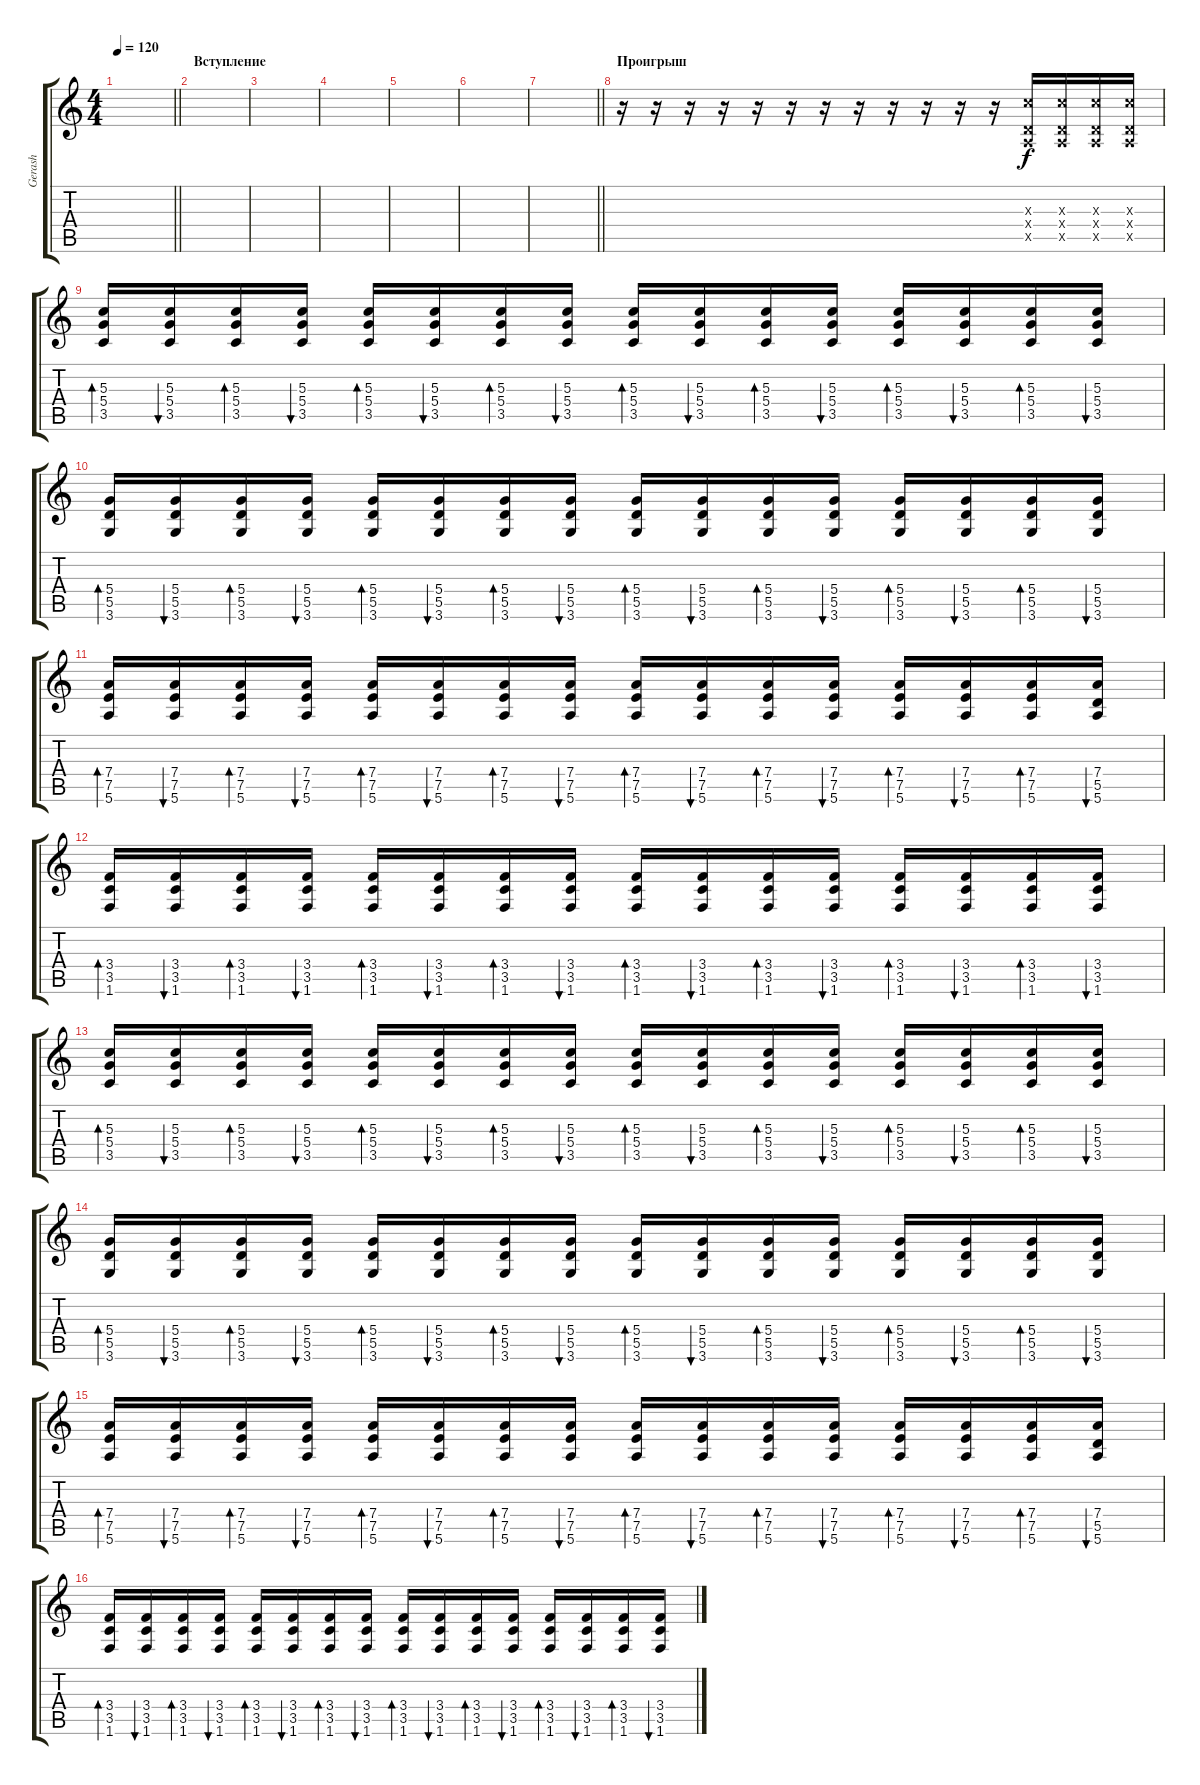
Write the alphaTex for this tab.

\track ("Gerash" "Gerash") {instrument overdrivenguitar}
\staff {score tabs}
\tuning (E4 B3 G3 D3 A2 E2) {hide}
\ts (4 4)
\tempo 120
\clef g2
\barLineRight lightlight
\ks c
|
\section ("" "Вступление")
|
|
|
|
|
\barLineRight lightlight
|
\section ("" "Проигрыш")
r.16 r.16 r.16 r.16 r.16 r.16 r.16 r.16 r.16 r.16 r.16 r.16 (5.3{x} 0.4{x} 0.5{x}).16 (5.3{x} 0.4{x} 0.5{x}).16 (5.3{x} 0.4{x} 0.5{x}).16 (5.3{x} 0.4{x} 0.5{x}).16 |
(5.3 5.4 3.5).16{bd 60} (5.3 5.4 3.5).16{bu 60} (5.3 5.4 3.5).16{bd 60} (5.3 5.4 3.5).16{bu 60} (5.3 5.4 3.5).16{bd 60} (5.3 5.4 3.5).16{bu 60} (5.3 5.4 3.5).16{bd 60} (5.3 5.4 3.5).16{bu 60} (5.3 5.4 3.5).16{bd 60} (5.3 5.4 3.5).16{bu 60} (5.3 5.4 3.5).16{bd 60} (5.3 5.4 3.5).16{bu 60} (5.3 5.4 3.5).16{bd 60} (5.3 5.4 3.5).16{bu 60} (5.3 5.4 3.5).16{bd 60} (5.3 5.4 3.5).16{bu 60} |
(5.4 5.5 3.6).16{bd 60} (5.4 5.5 3.6).16{bu 60} (5.4 5.5 3.6).16{bd 60} (5.4 5.5 3.6).16{bu 60} (5.4 5.5 3.6).16{bd 60} (5.4 5.5 3.6).16{bu 60} (5.4 5.5 3.6).16{bd 60} (5.4 5.5 3.6).16{bu 60} (5.4 5.5 3.6).16{bd 60} (5.4 5.5 3.6).16{bu 60} (5.4 5.5 3.6).16{bd 60} (5.4 5.5 3.6).16{bu 60} (5.4 5.5 3.6).16{bd 60} (5.4 5.5 3.6).16{bu 60} (5.4 5.5 3.6).16{bd 60} (5.4 5.5 3.6).16{bu 60} |
(7.4 7.5 5.6).16{bd 60} (7.4 7.5 5.6).16{bu 60} (7.4 7.5 5.6).16{bd 60} (7.4 7.5 5.6).16{bu 60} (7.4 7.5 5.6).16{bd 60} (7.4 7.5 5.6).16{bu 60} (7.4 7.5 5.6).16{bd 60} (7.4 7.5 5.6).16{bu 60} (7.4 7.5 5.6).16{bd 60} (7.4 7.5 5.6).16{bu 60} (7.4 7.5 5.6).16{bd 60} (7.4 7.5 5.6).16{bu 60} (7.4 7.5 5.6).16{bd 60} (7.4 7.5 5.6).16{bu 60} (7.4 7.5 5.6).16{bd 60} (7.4 5.5 5.6).16{bu 60} |
(3.4 3.5 1.6).16{bd 60} (3.4 3.5 1.6).16{bu 60} (3.4 3.5 1.6).16{bd 60} (3.4 3.5 1.6).16{bu 60} (3.4 3.5 1.6).16{bd 60} (3.4 3.5 1.6).16{bu 60} (3.4 3.5 1.6).16{bd 60} (3.4 3.5 1.6).16{bu 60} (3.4 3.5 1.6).16{bd 60} (3.4 3.5 1.6).16{bu 60} (3.4 3.5 1.6).16{bd 60} (3.4 3.5 1.6).16{bu 60} (3.4 3.5 1.6).16{bd 60} (3.4 3.5 1.6).16{bu 60} (3.4 3.5 1.6).16{bd 60} (3.4 3.5 1.6).16{bu 60} |
(5.3 5.4 3.5).16{bd 60} (5.3 5.4 3.5).16{bu 60} (5.3 5.4 3.5).16{bd 60} (5.3 5.4 3.5).16{bu 60} (5.3 5.4 3.5).16{bd 60} (5.3 5.4 3.5).16{bu 60} (5.3 5.4 3.5).16{bd 60} (5.3 5.4 3.5).16{bu 60} (5.3 5.4 3.5).16{bd 60} (5.3 5.4 3.5).16{bu 60} (5.3 5.4 3.5).16{bd 60} (5.3 5.4 3.5).16{bu 60} (5.3 5.4 3.5).16{bd 60} (5.3 5.4 3.5).16{bu 60} (5.3 5.4 3.5).16{bd 60} (5.3 5.4 3.5).16{bu 60} |
(5.4 5.5 3.6).16{bd 60} (5.4 5.5 3.6).16{bu 60} (5.4 5.5 3.6).16{bd 60} (5.4 5.5 3.6).16{bu 60} (5.4 5.5 3.6).16{bd 60} (5.4 5.5 3.6).16{bu 60} (5.4 5.5 3.6).16{bd 60} (5.4 5.5 3.6).16{bu 60} (5.4 5.5 3.6).16{bd 60} (5.4 5.5 3.6).16{bu 60} (5.4 5.5 3.6).16{bd 60} (5.4 5.5 3.6).16{bu 60} (5.4 5.5 3.6).16{bd 60} (5.4 5.5 3.6).16{bu 60} (5.4 5.5 3.6).16{bd 60} (5.4 5.5 3.6).16{bu 60} |
(7.4 7.5 5.6).16{bd 60} (7.4 7.5 5.6).16{bu 60} (7.4 7.5 5.6).16{bd 60} (7.4 7.5 5.6).16{bu 60} (7.4 7.5 5.6).16{bd 60} (7.4 7.5 5.6).16{bu 60} (7.4 7.5 5.6).16{bd 60} (7.4 7.5 5.6).16{bu 60} (7.4 7.5 5.6).16{bd 60} (7.4 7.5 5.6).16{bu 60} (7.4 7.5 5.6).16{bd 60} (7.4 7.5 5.6).16{bu 60} (7.4 7.5 5.6).16{bd 60} (7.4 7.5 5.6).16{bu 60} (7.4 7.5 5.6).16{bd 60} (7.4 5.5 5.6).16{bu 60} |
(3.4 3.5 1.6).16{bd 60} (3.4 3.5 1.6).16{bu 60} (3.4 3.5 1.6).16{bd 60} (3.4 3.5 1.6).16{bu 60} (3.4 3.5 1.6).16{bd 60} (3.4 3.5 1.6).16{bu 60} (3.4 3.5 1.6).16{bd 60} (3.4 3.5 1.6).16{bu 60} (3.4 3.5 1.6).16{bd 60} (3.4 3.5 1.6).16{bu 60} (3.4 3.5 1.6).16{bd 60} (3.4 3.5 1.6).16{bu 60} (3.4 3.5 1.6).16{bd 60} (3.4 3.5 1.6).16{bu 60} (3.4 3.5 1.6).16{bd 60} (3.4 3.5 1.6).16{bu 60}
